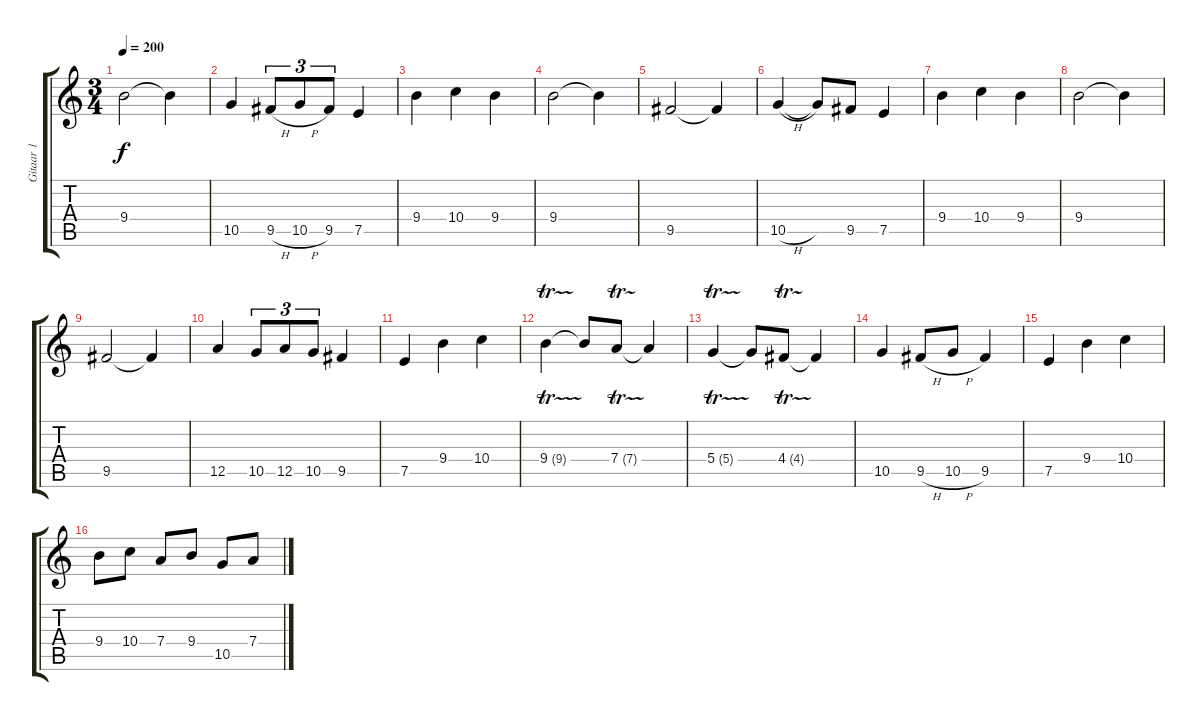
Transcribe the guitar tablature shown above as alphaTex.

\track ("Gitaar 1" "Gitaar 1") {instrument overdrivenguitar}
\staff {score tabs}
\tuning (E4 B3 G3 D3 A2 E2) {hide}
\ts (3 4)
\tempo 200
\clef g2
\ks c
9.4.2{dy f} 9.4{t}.4 |
10.5.4 9.5{h}.8{tu (3 2)} 10.5{h}.8{tu (3 2)} 9.5.8{tu (3 2)} 7.5.4 |
9.4.4 10.4.4 9.4.4 |
9.4.2 9.4{t}.4 |
9.5.2 9.5{t}.4 |
10.5{h}.4 10.5{t}.8 9.5.8 7.5.4 |
9.4.4 10.4.4 9.4.4 |
9.4.2 9.4{t}.4 |
9.5.2 9.5{t}.4 |
12.5.4 10.5.8{tu (3 2)} 12.5.8{tu (3 2)} 10.5.8{tu (3 2)} 9.5.4 |
7.5.4 9.4.4 10.4.4 |
9.4{tr (9 16)}.4 9.4{t}.8 7.4{tr (7 16)}.8 7.4{t}.4 |
5.4{tr (5 16)}.4 5.4{t}.8 4.4{tr (4 16)}.8 4.4{t}.4 |
10.5.4 9.5{h}.8 10.5{h}.8 9.5.4 |
7.5.4 9.4.4 10.4.4 |
9.4.8 10.4.8 7.4.8 9.4.8 10.5.8 7.4.8
